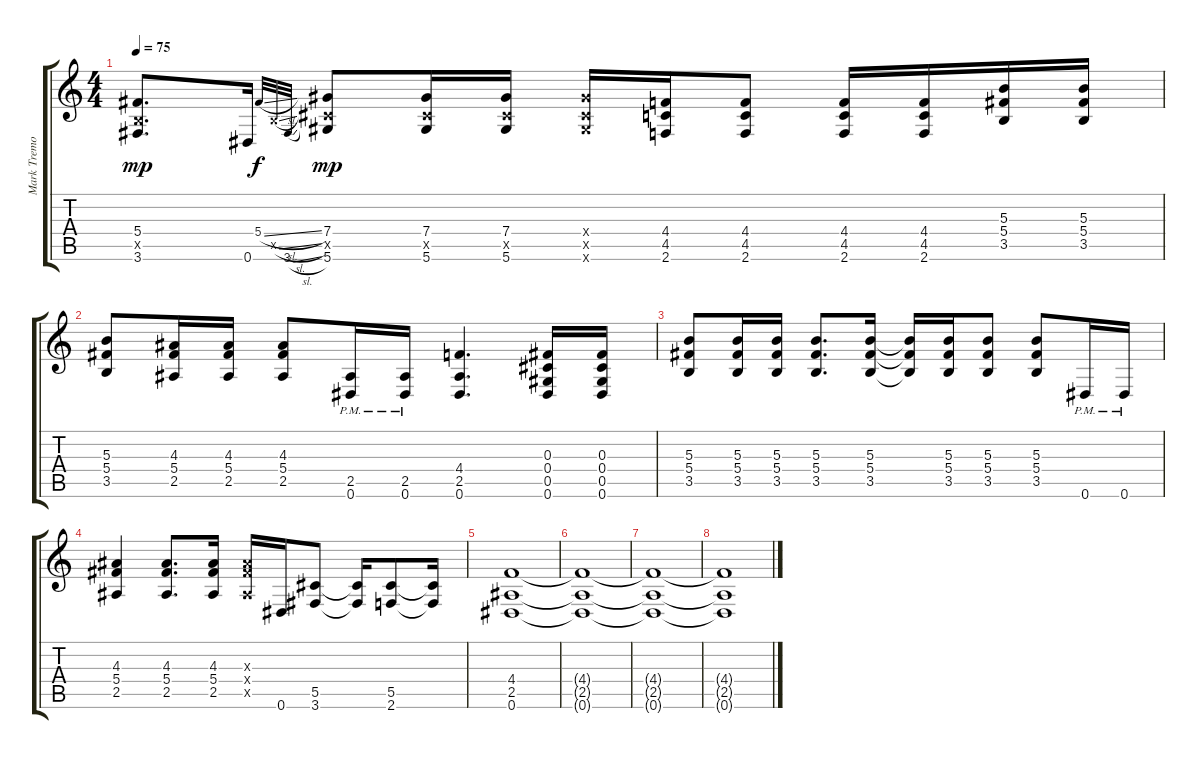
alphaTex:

\track ("Mark Tremonti" "Mark Tremo") {instrument electricguitarclean}
\staff {score tabs}
\tuning (Eb4 Bb3 Gb3 Db3 Ab2 Eb2) {hide}
\ts (4 4)
\tempo 75
\clef g2
\ks c
(5.4 3.5{x} 3.6).8{d dy mp} 0.6.16 5.4{sl}.32{gr onbeat dy f} 3.5{sl x}.32{gr onbeat} 3.6{sl}.32{gr onbeat} (7.4 5.5{x} 5.6).8{dy mp} (7.4 5.5{x} 5.6).16 (7.4 5.5{x} 5.6).16 (7.4{x} 5.5{x} 5.6{x}).16 (4.4 4.5 2.6).16 (4.4 4.5 2.6).8 (4.4 4.5 2.6).16 (4.4 4.5 2.6).16 (5.3 5.4 3.5).16 (5.3 5.4 3.5).16 |
(5.3 5.4 3.5).8 (4.3 5.4 2.5).16 (4.3 5.4 2.5).16 (4.3 5.4 2.5).8 (2.5{pm} 0.6{pm}).16 (2.5{pm} 0.6{pm}).16 (4.4 2.5 0.6).4{d} (0.3 0.4 0.5 0.6).16 (0.3 0.4 0.5 0.6).16 |
(5.3 5.4 3.5).8 (5.3 5.4 3.5).16 (5.3 5.4 3.5).16 (5.3 5.4 3.5).8{d} (5.3 5.4 3.5).16 (5.3{t} 5.4{t} 3.5{t}).16 (5.3 5.4 3.5).16 (5.3 5.4 3.5).8 (5.3 5.4 3.5).8 0.6{pm}.16 0.6{pm}.16 |
(4.3 5.4 2.5).4 (4.3 5.4 2.5).8{d} (4.3 5.4 2.5).16 (4.3{x} 5.4{x} 2.5{x}).16 0.6.16 (5.5 3.6).8 (5.5{t} 3.6{t}).16 (5.5 2.6).8 (5.5{t} 2.6{t}).16 |
(4.4 2.5 0.6).1{volume 0} |
(4.4{t} 2.5{t} 0.6{t}).1 |
(4.4{t} 2.5{t} 0.6{t}).1 |
(4.4{t} 2.5{t} 0.6{t}).1
